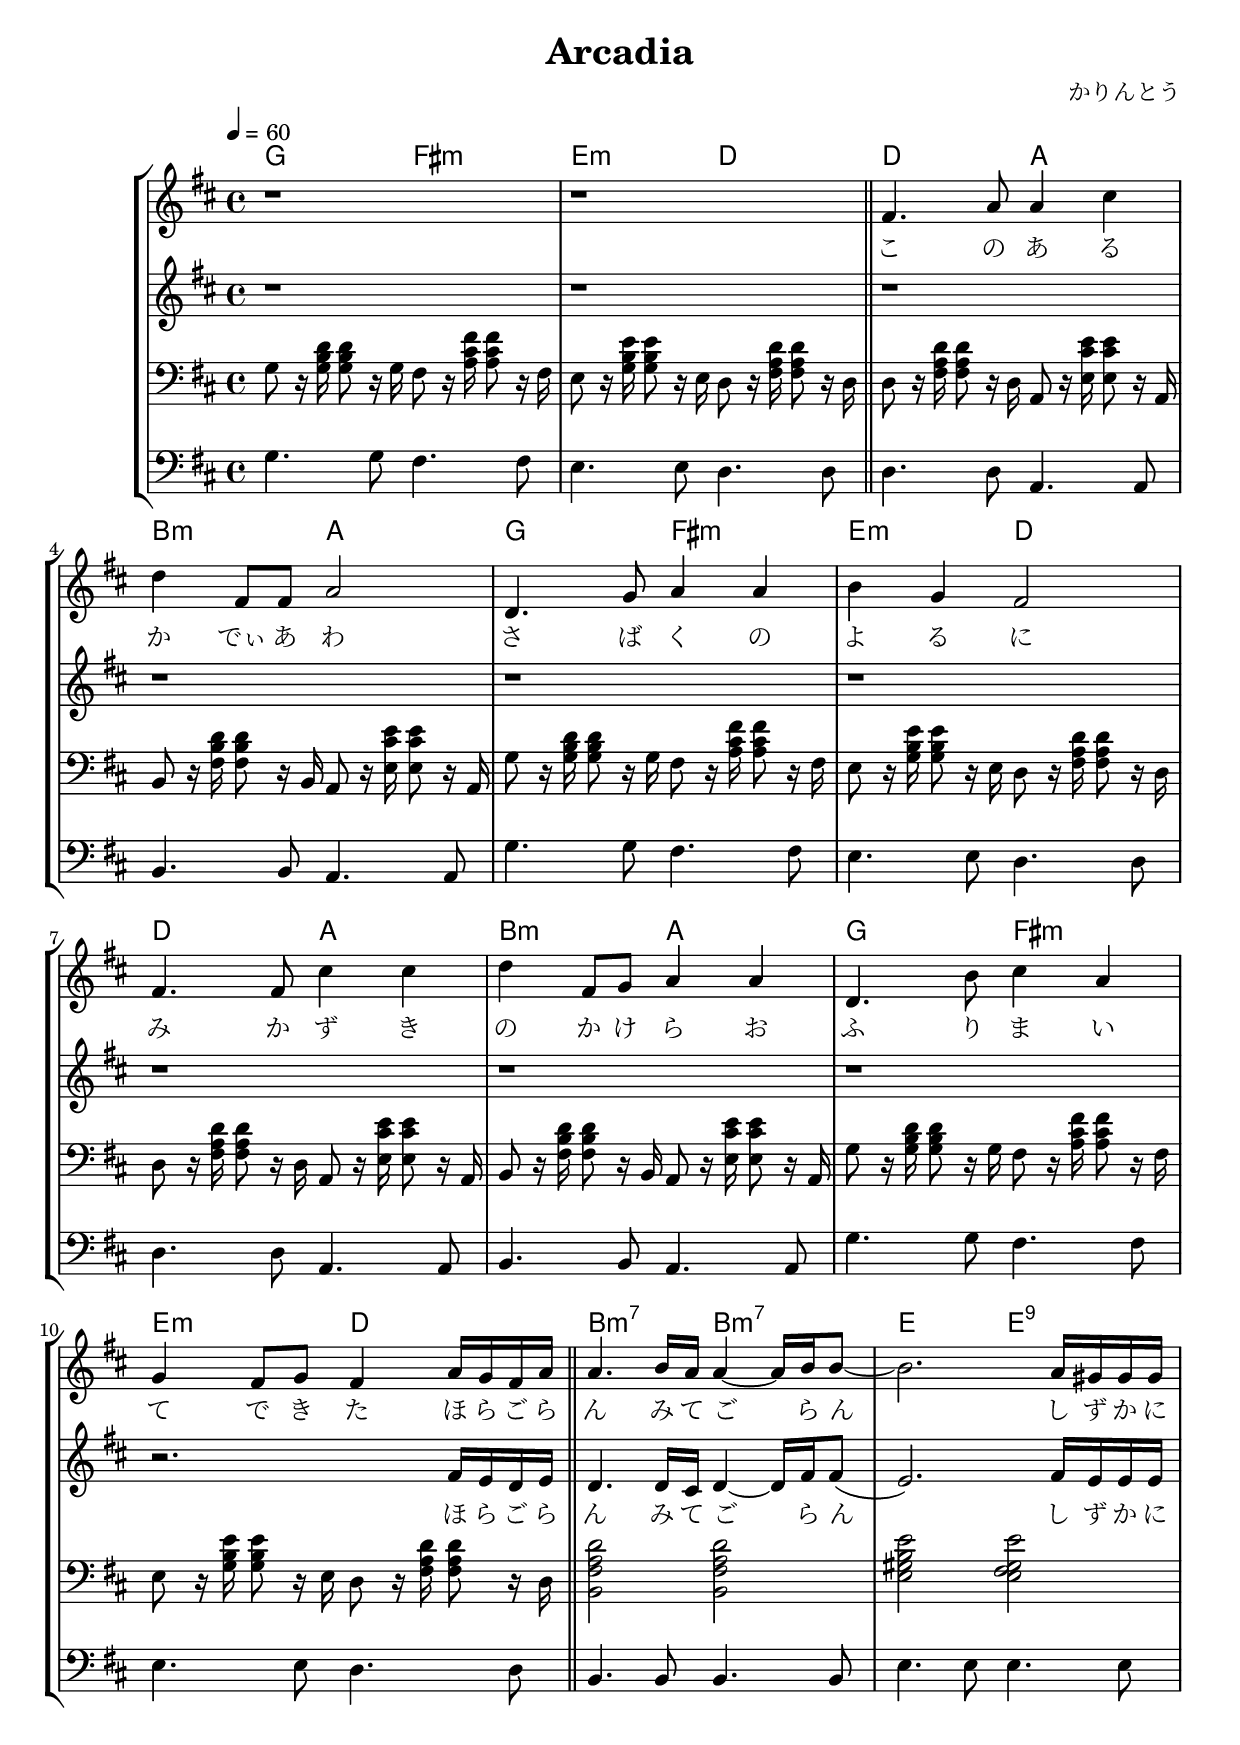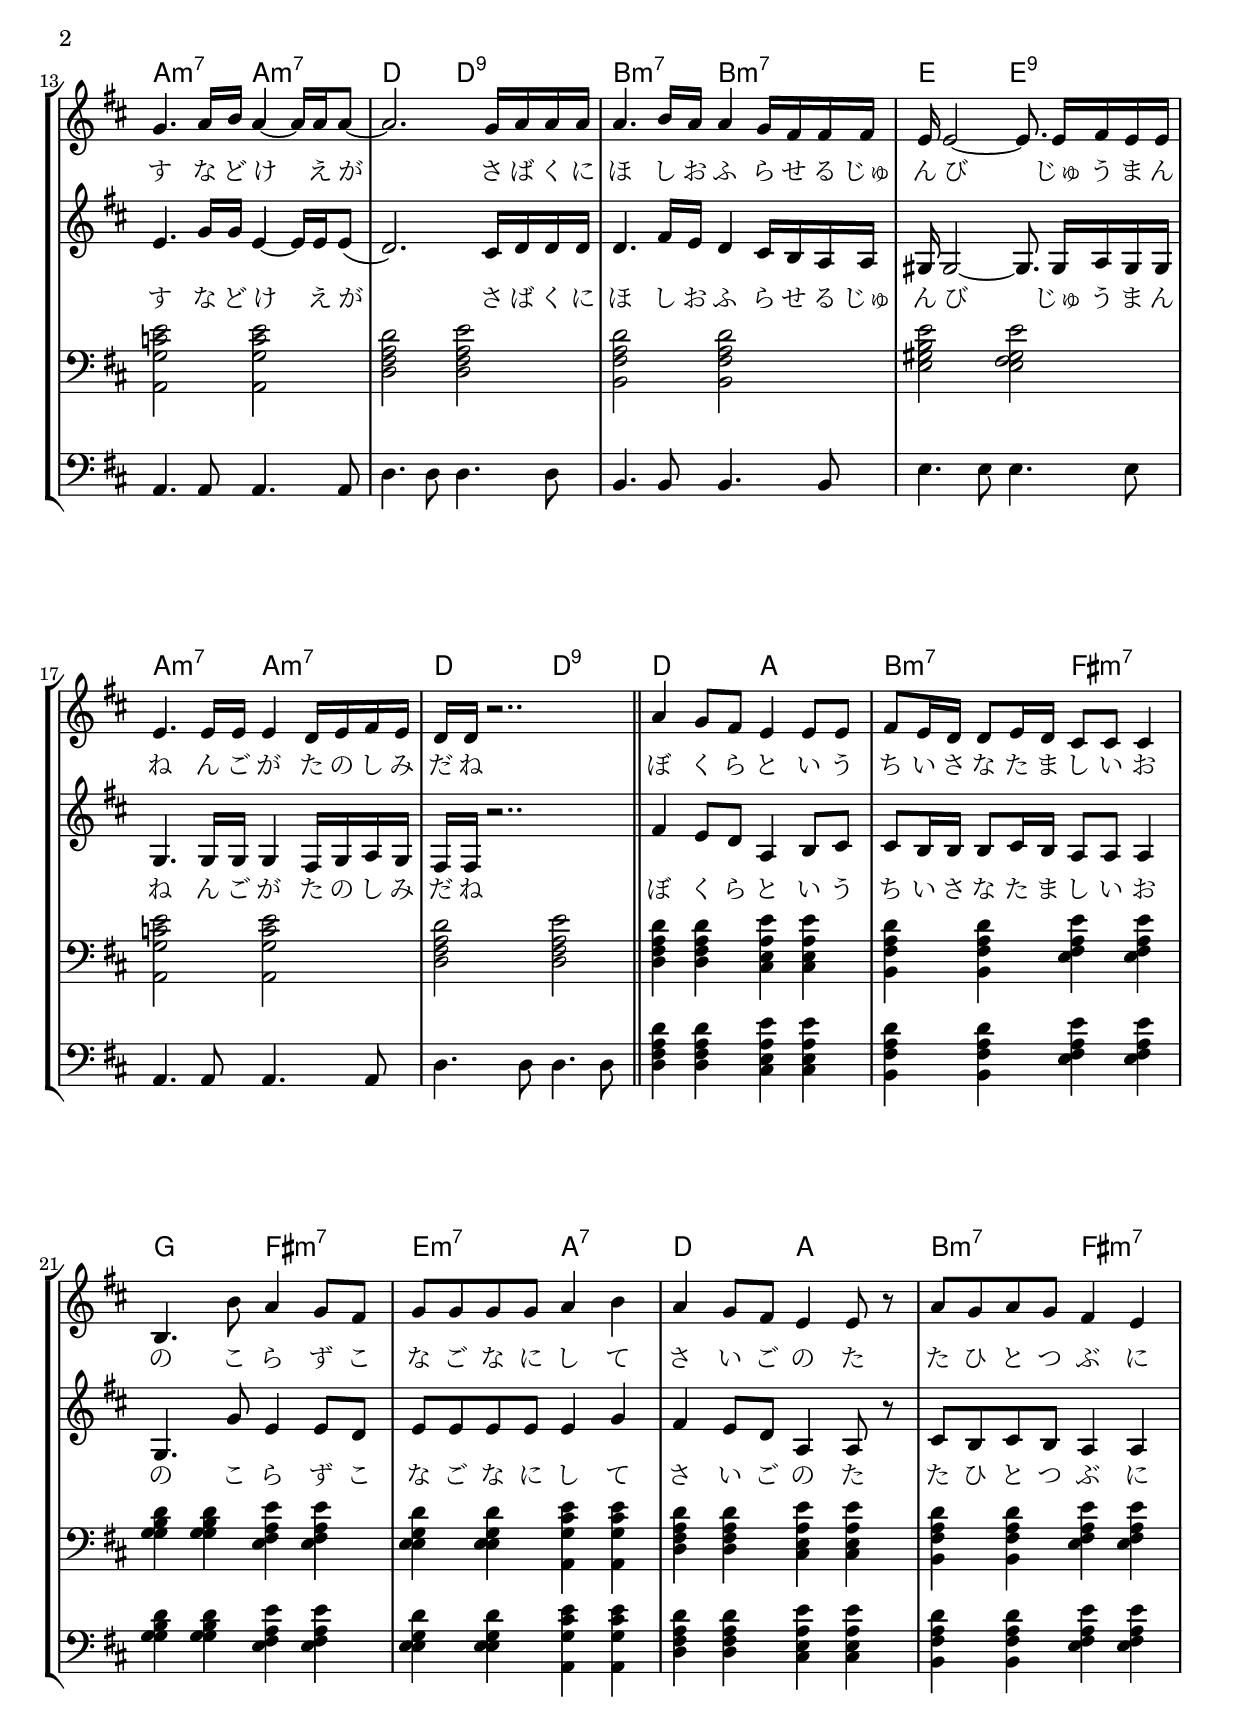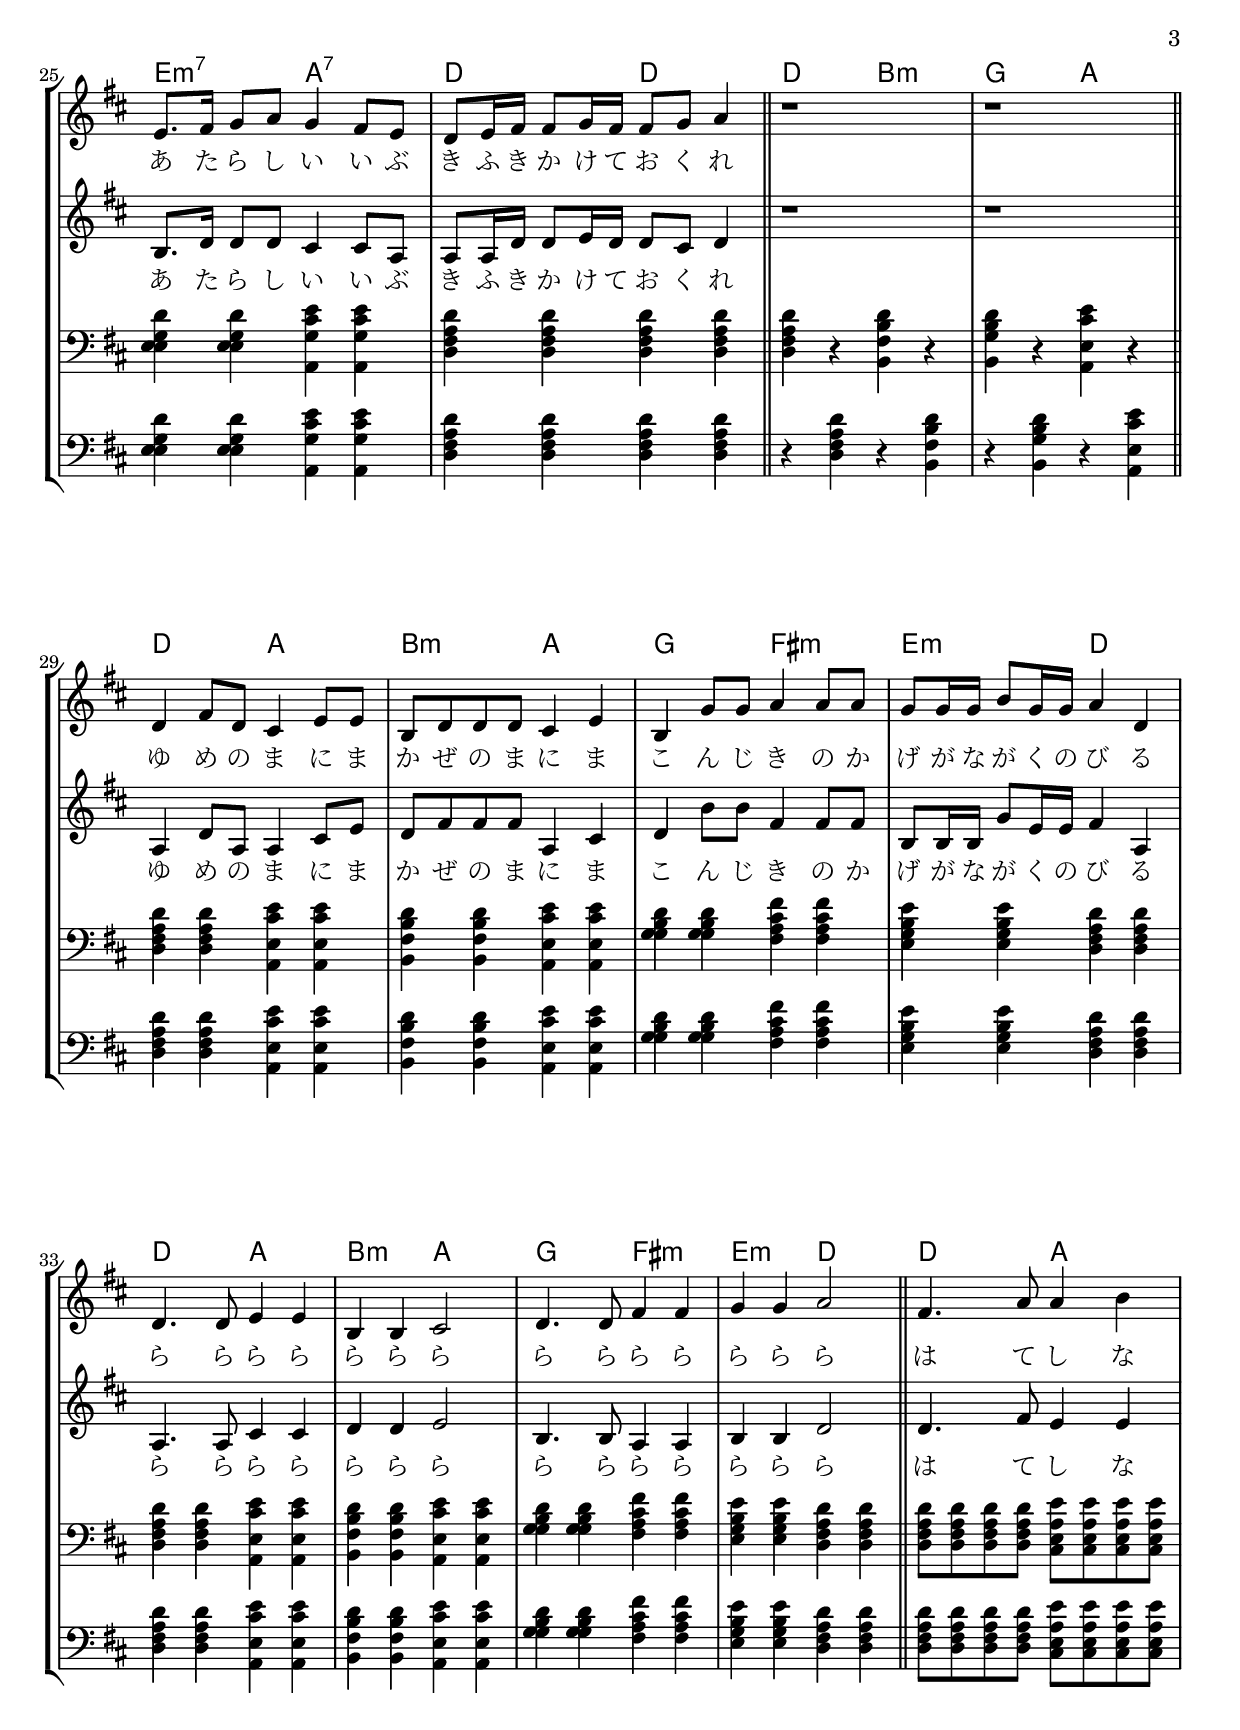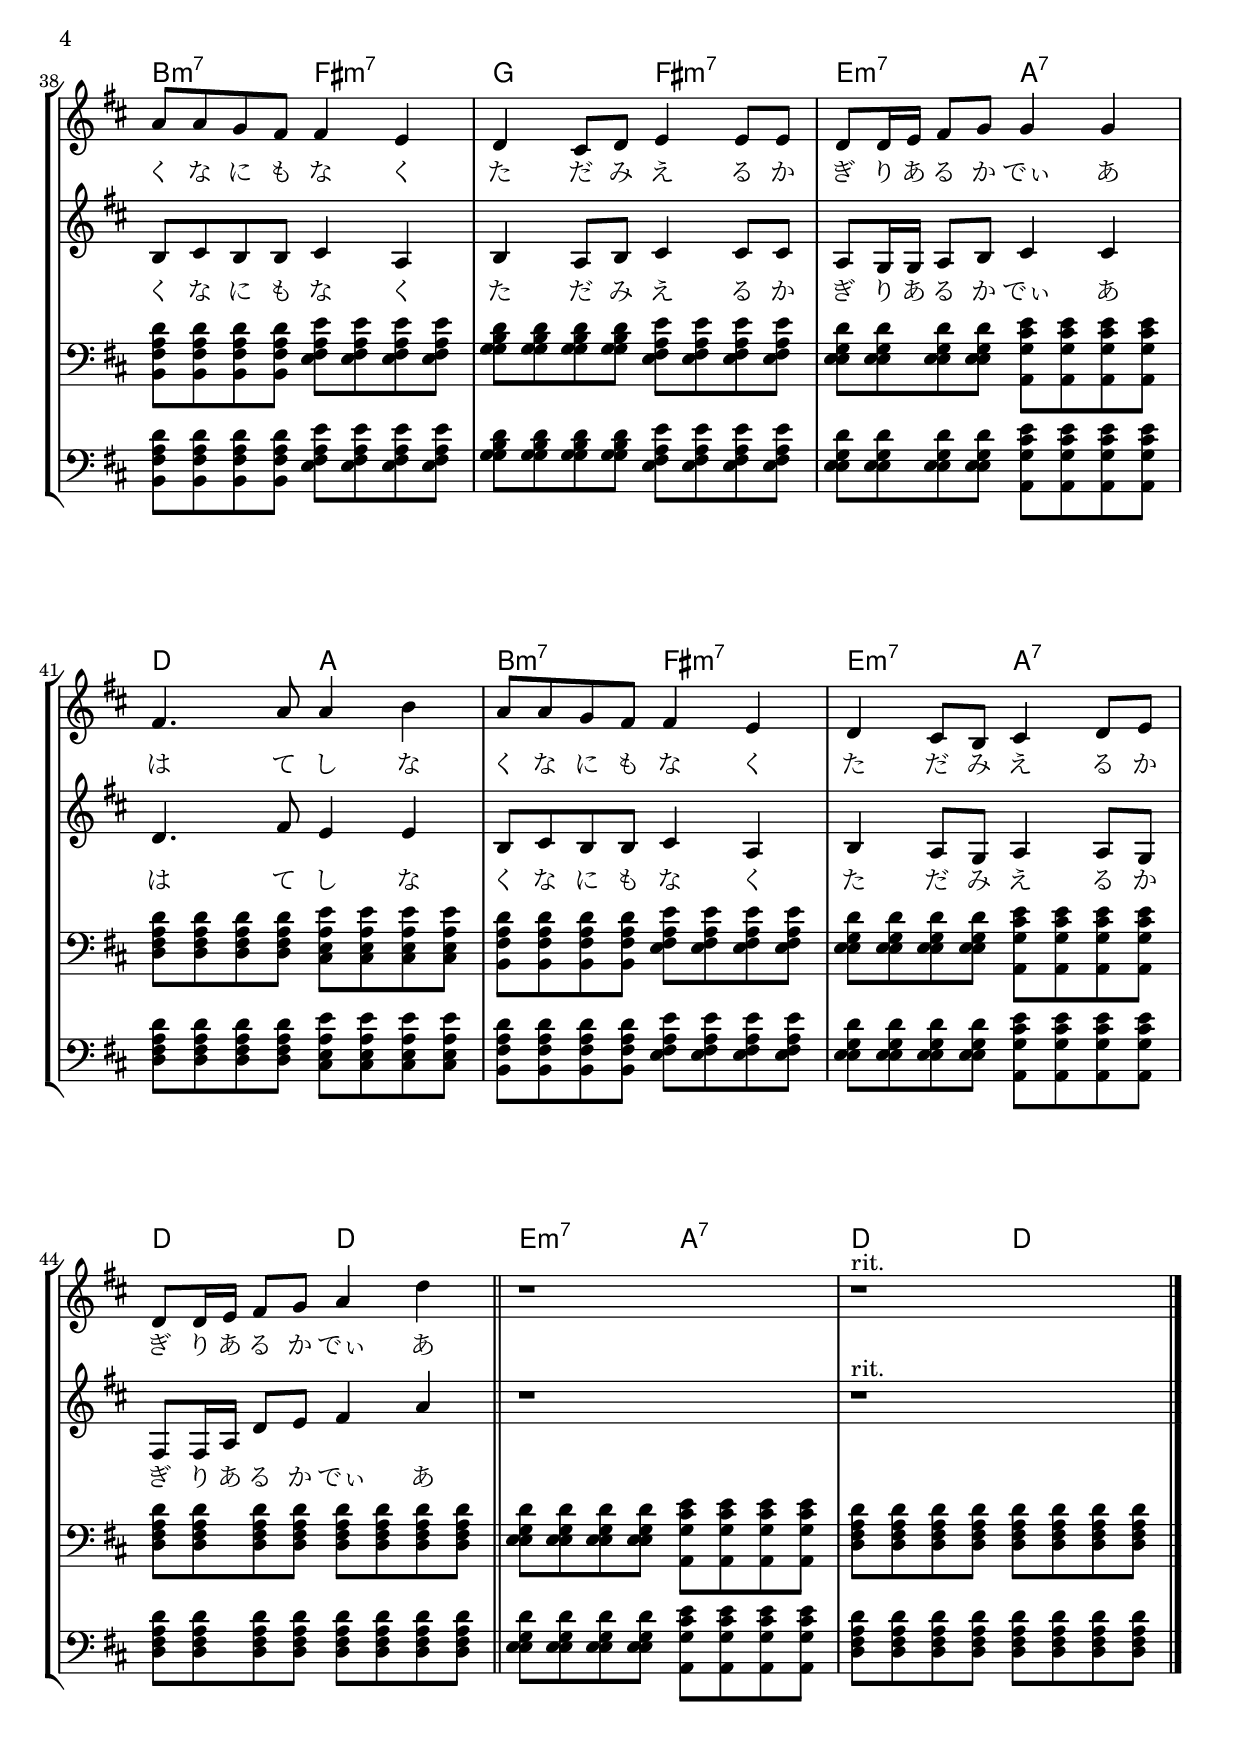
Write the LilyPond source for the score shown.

\version "2.12.1"

\header {
	title = \markup {Arcadia}
	composer = \markup \center-column {かりんとう}
}

harmony = \chordmode {
	g2 fis:m e:m d 

	d a b:m a g fis:m e:m d d a b:m a g fis:m e:m d 

	b:min7 b:min7 e e:9 a:min7 a:min7 d d:9 b:min7 b:min7 e e:9 a:min7 a:min7 d d:9 

	d a b:min7 fis:min7 g fis:min7 e:min7 a:7 d a b:min7 fis:min7 e:min7 a:7 d d 

	d b:m g a 

	d a b:m a g fis:m e:m d d a b:m a g fis:m e:m d 

	d a b:min7 fis:min7 g fis:min7 e:min7 a:7 d a b:min7 fis:min7 e:min7 a:7 d d 

	e:min7 a:7 d d 
}

melody = {
	\key d \major
	\tempo 4 = 60
	r1 | r1   
	\set Staff.midiInstrument = #"fss0.32"
	fis'4.  a'8  a'4  cis''4 
	d''4  fis'8  fis'8  a'2 
	d'4.  g'8  a'4  a'4 
	b'4  g'4  fis'2 
	fis'4.  fis'8  cis''4  cis''4 
	d''4  fis'8  g'8  a'4  a'4 
	d'4.  b'8  cis''4  a'4 
	g'4  fis'8  g'8  fis'4  	\set Staff.midiInstrument = #"fss0.29"
	a'16  g'16  fis'16  a'16 
	a'4.  b'16  a'16  a'4~a'16  b'16  b'8~ 
	b'2.  a'16  gis'16  gis'16  gis'16 
	g'4.  a'16  b'16  a'4~a'16  a'16  a'8~ 
	a'2.  g'16  a'16  a'16  a'16 
	a'4.  b'16  a'16  a'4  g'16  fis'16  fis'16  fis'16 
	e'16  e'2~e'8.  e'16  fis'16  e'16  e'16 
	e'4.  e'16  e'16  e'4  d'16  e'16  fis'16  e'16 
	d'16  d'16  	r2.. 	\set Staff.midiInstrument = #"fss0.32"
	a'4  g'8  fis'8  e'4  e'8  e'8 
	fis'8  e'16  d'16  d'8  e'16  d'16  cis'8  cis'8  cis'4 
	b4.  b'8  a'4  g'8  fis'8 
	g'8  g'8  g'8  g'8  a'4  b'4 
	a'4  g'8  fis'8  e'4  e'8  r8 
	a'8  g'8  a'8  g'8  fis'4  e'4 
	e'8.  fis'16  g'8  a'8  g'4  fis'8  e'8 
	d'8  e'16  fis'16  fis'8  g'16  fis'16  fis'8  g'8  a'4
	r1 | r1   
	\set Staff.midiInstrument = #"fss0.32"
	d'4  fis'8  d'8  cis'4  e'8  e'8 
	b8  d'8  d'8  d'8  cis'4  e'4 
	b4  g'8  g'8  a'4  a'8  a'8 
	g'8  g'16  g'16  b'8  g'16  g'16  a'4  d'4 
	d'4.  d'8  e'4  e'4 
	b4  b4  cis'2 
	d'4.  d'8  fis'4  fis'4 
	g'4  g'4  a'2
	\set Staff.midiInstrument = #"fss0.32"
	fis'4.  a'8  a'4  b'4 
	a'8  a'8  g'8  fis'8  fis'4  e'4 
	d'4  cis'8  d'8  e'4  e'8  e'8 
	d'8  d'16  e'16  fis'8  g'8  g'4  g'4 
	fis'4.  a'8  a'4  b'4 
	a'8  a'8  g'8  fis'8  fis'4  e'4 
	d'4  cis'8  b8  cis'4  d'8  e'8 
	d'8  d'16  e'16  fis'8  g'8  a'4  d''4
	r1 | r1^"rit." \bar "|."
}

words = \lyricmode {
	
	こ  の  あ  る  か  でぃ  あ  わ  さ  ば  く  の  よ  る  に  み  か  ず  き  の  か  け  ら  お  ふ  り  ま  い  て  で  き  た  
	ほ  ら  ご  ら  ん  み  て  ご  ら  ん  し  ず  か  に  す  な  ど  け  え  が  さ  ば  く  に  ほ  し  お  ふ  ら  せ  る  じゅ  ん  び  じゅ  う  ま  ん  ね  ん  ご  が  た  の  し  み  だ  ね  
	ぼ  く  ら  と  い  う  ち  い  さ  な  た  ま  し  い  お  の  こ  ら  ず  こ  な  ご  な  に  し  て  さ  い  ご  の  た  た  ひ  と  つ  ぶ  に  あ  た  ら  し  い  い  ぶ  き  ふ  き  か  け  て  お  く  れ  
	
	ゆ  め  の  ま  に  ま  か  ぜ  の  ま  に  ま  こ  ん  じ  き  の  か  げ  が  な  が  く  の  び  る  ら  ら  ら  ら  ら  ら  ら  ら  ら  ら  ら  ら  ら  ら  
	は  て  し  な  く  な  に  も  な  く  た  だ  み  え  る  か  ぎ  り  あ  る  か  でぃ  あ  は  て  し  な  く  な  に  も  な  く  た  だ  み  え  る  か  ぎ  り  あ  る  か  でぃ  あ  
	
}

secondmelody = {
	\key d \major
	\tempo 4 = 60
	r1 | r1   
	r1 | r1 | r1 | r1 | r1 | r1 | r1 | r2. 
	\set Staff.midiInstrument = #"fss0.32"
	fis'16  e'16  d'16  e'16 
	d'4.  d'16  cis'16  d'4~d'16  fis'16  fis'8 
	(e'2.)  fis'16  e'16  e'16  e'16 
	e'4.  g'16  g'16  e'4~e'16  e'16  e'8 
	(d'2.)  cis'16  d'16  d'16  d'16 
	d'4.  fis'16  e'16  d'4  cis'16  b16  a16  a16 
	gis16  gis2~gis8.  gis16  a16  gis16  gis16 
	g4.  g16  g16  g4  fis16  g16  a16  g16 
	fis16  fis16  	r2.. 	\set Staff.midiInstrument = #"fss0.29"
	fis'4  e'8  d'8  a4  b8  cis'8 
	cis'8  b16  b16  b8  cis'16  b16  a8  a8  a4 
	g4.  g'8  e'4  e'8  d'8 
	e'8  e'8  e'8  e'8  e'4  g'4 
	fis'4  e'8  d'8  a4  a8  r8 
	cis'8  b8  cis'8  b8  a4  a4 
	b8.  d'16  d'8  d'8  cis'4  cis'8  a8 
	a8  a16  d'16  d'8  e'16  d'16  d'8  cis'8  d'4
	r1 | r1   
	\set Staff.midiInstrument = #"Cello"
	a4  d'8  a8  a4  cis'8  e'8 
	d'8  fis'8  fis'8  fis'8  a4  cis'4 
	d'4  b'8  b'8  fis'4  fis'8  fis'8 
	b8  b16  b16  g'8  e'16  e'16  fis'4  a4 
	a4.  a8  cis'4  cis'4 
	d'4  d'4  e'2 
	b4.  b8  a4  a4 
	b4  b4  d'2
	\set Staff.midiInstrument = #"fss0.29"
	d'4.  fis'8  e'4  e'4 
	b8  cis'8  b8  b8  cis'4  a4 
	b4  a8  b8  cis'4  cis'8  cis'8 
	a8  g16  g16  a8  b8  cis'4  cis'4 
	d'4.  fis'8  e'4  e'4 
	b8  cis'8  b8  b8  cis'4  a4 
	b4  a8  g8  a4  a8  g8 
	fis8  fis16  a16  d'8  e'8  fis'4  a'4
	r1 | r1^"rit." \bar "|."
}

secondwords = \lyricmode {
	
	
	ほ  ら  ご  ら  ん  み  て  ご  ら  ん  し  ず  か  に  す  な  ど  け  え  が  さ  ば  く  に  ほ  し  お  ふ  ら  せ  る  じゅ  ん  び  じゅ  う  ま  ん  ね  ん  ご  が  た  の  し  み  だ  ね  
	ぼ  く  ら  と  い  う  ち  い  さ  な  た  ま  し  い  お  の  こ  ら  ず  こ  な  ご  な  に  し  て  さ  い  ご  の  た  た  ひ  と  つ  ぶ  に  あ  た  ら  し  い  い  ぶ  き  ふ  き  か  け  て  お  く  れ  
	
	ゆ  め  の  ま  に  ま  か  ぜ  の  ま  に  ま  こ  ん  じ  き  の  か  げ  が  な  が  く  の  び  る  ら  ら  ら  ら  ら  ら  ら  ら  ら  ら  ら  ら  ら  ら  
	は  て  し  な  く  な  に  も  な  く  た  だ  み  え  る  か  ぎ  り  あ  る  か  でぃ  あ  は  て  し  な  く  な  に  も  な  く  た  だ  み  え  る  か  ぎ  り  あ  る  か  でぃ  あ  
	
}

tempochange = {
	\tempo 4 = 60
	r1 | r1 \bar "||"
	\tempo 4 = 60
	r1 | r1 | r1 | r1 | r1 | r1 | r1 | r1 \bar "||"
	\tempo 4 = 60
	r1 | r1 | r1 | r1 | r1 | r1 | r1 | r1 \bar "||"
	\tempo 4 = 60
	r1 | r1 | r1 | r1 | r1 | r1 | r1 | r1 \bar "||"
	\tempo 4 = 60
	r1 | r1 \bar "||"
	\tempo 4 = 60
	r1 | r1 | r1 | r1 | r1 | r1 | r1 | r1 \bar "||"
	\tempo 4 = 60
	r1 | r1 | r1 | r1 | r1 | r1 | r1 | r1 \bar "||"
	\tempo 4 = 60
	r1 | \tempo 4 = 45 r2 \tempo 4 = 40 r2 \bar "|."
}

mainacc = {
	\clef bass
	\set Staff.midiInstrument = #"Church organ"
	\key d \major
	\tempo 4 = 60
	g8 r16 <g b d'>16 <g b d'>8 r16 g16
	fis8 r16 <a cis' fis'>16 <a cis' fis'>8 r16 fis16
	e8 r16 <g b e'>16 <g b e'>8 r16 e16
	d8 r16 <fis a d'>16 <fis a d'>8 r16 d16
	\bar "||"

	\set Staff.midiInstrument = #"Church organ"
	d8 r16 <fis a d'>16 <fis a d'>8 r16 d16
	a,8 r16 <e cis' e'>16 <e cis' e'>8 r16 a,16
	b,8 r16 <fis b d'>16 <fis b d'>8 r16 b,16
	a,8 r16 <e cis' e'>16 <e cis' e'>8 r16 a,16
	g8 r16 <g b d'>16 <g b d'>8 r16 g16
	fis8 r16 <a cis' fis'>16 <a cis' fis'>8 r16 fis16
	e8 r16 <g b e'>16 <g b e'>8 r16 e16
	d8 r16 <fis a d'>16 <fis a d'>8 r16 d16
	d8 r16 <fis a d'>16 <fis a d'>8 r16 d16
	a,8 r16 <e cis' e'>16 <e cis' e'>8 r16 a,16
	b,8 r16 <fis b d'>16 <fis b d'>8 r16 b,16
	a,8 r16 <e cis' e'>16 <e cis' e'>8 r16 a,16
	g8 r16 <g b d'>16 <g b d'>8 r16 g16
	fis8 r16 <a cis' fis'>16 <a cis' fis'>8 r16 fis16
	e8 r16 <g b e'>16 <g b e'>8 r16 e16
	d8 r16 <fis a d'>16 <fis a d'>8 r16 d16
	\bar "||"

	\set Staff.midiInstrument = #"Viola"
	<b, fis a d'>2
	<b, fis a d'>2
	<e gis b e'>2
	<e fis gis e'>2
	<a, g c' e'>2
	<a, g c' e'>2
	<d fis a d'>2
	<d fis a e'>2
	<b, fis a d'>2
	<b, fis a d'>2
	<e gis b e'>2
	<e fis gis e'>2
	<a, g c' e'>2
	<a, g c' e'>2
	<d fis a d'>2
	<d fis a e'>2
	\bar "||"

	\set Staff.midiInstrument = #"Church organ"
	<d fis a d'>4 <d fis a d'>4
	<cis e a e'>4 <cis e a e'>4
	<b, fis a d'>4 <b, fis a d'>4
	<fis e a e'>4 <fis e a e'>4
	<g g b d'>4 <g g b d'>4
	<fis e a e'>4 <fis e a e'>4
	<e e g d'>4 <e e g d'>4
	<a, g cis' e'>4 <a, g cis' e'>4
	<d fis a d'>4 <d fis a d'>4
	<cis e a e'>4 <cis e a e'>4
	<b, fis a d'>4 <b, fis a d'>4
	<fis e a e'>4 <fis e a e'>4
	<e e g d'>4 <e e g d'>4
	<a, g cis' e'>4 <a, g cis' e'>4
	<d fis a d'>4 <d fis a d'>4
	<d fis a d'>4 <d fis a d'>4
	\bar "||"

	\set Staff.midiInstrument = #"Church organ"
	<d fis a d'>4 r4
	<b, fis b d'>4 r4
	<b, g b d'>4 r4
	<a, e cis' e'>4 r4
	\bar "||"

	\set Staff.midiInstrument = #"Church organ"
	<d fis a d'>4 <d fis a d'>4
	<a, e cis' e'>4 <a, e cis' e'>4
	<b, fis b d'>4 <b, fis b d'>4
	<a, e cis' e'>4 <a, e cis' e'>4
	<g g b d'>4 <g g b d'>4
	<fis a cis' fis'>4 <fis a cis' fis'>4
	<e g b e'>4 <e g b e'>4
	<d fis a d'>4 <d fis a d'>4
	<d fis a d'>4 <d fis a d'>4
	<a, e cis' e'>4 <a, e cis' e'>4
	<b, fis b d'>4 <b, fis b d'>4
	<a, e cis' e'>4 <a, e cis' e'>4
	<g g b d'>4 <g g b d'>4
	<fis a cis' fis'>4 <fis a cis' fis'>4
	<e g b e'>4 <e g b e'>4
	<d fis a d'>4 <d fis a d'>4
	\bar "||"

	\set Staff.midiInstrument = #"Church organ"
	<d fis a d'>8 <d fis a d'>8 <d fis a d'>8 <d fis a d'>8
	<cis e a e'>8 <cis e a e'>8 <cis e a e'>8 <cis e a e'>8
	<b, fis a d'>8 <b, fis a d'>8 <b, fis a d'>8 <b, fis a d'>8
	<fis e a e'>8 <fis e a e'>8 <fis e a e'>8 <fis e a e'>8
	<g g b d'>8 <g g b d'>8 <g g b d'>8 <g g b d'>8
	<fis e a e'>8 <fis e a e'>8 <fis e a e'>8 <fis e a e'>8
	<e e g d'>8 <e e g d'>8 <e e g d'>8 <e e g d'>8
	<a, g cis' e'>8 <a, g cis' e'>8 <a, g cis' e'>8 <a, g cis' e'>8
	<d fis a d'>8 <d fis a d'>8 <d fis a d'>8 <d fis a d'>8
	<cis e a e'>8 <cis e a e'>8 <cis e a e'>8 <cis e a e'>8
	<b, fis a d'>8 <b, fis a d'>8 <b, fis a d'>8 <b, fis a d'>8
	<fis e a e'>8 <fis e a e'>8 <fis e a e'>8 <fis e a e'>8
	<e e g d'>8 <e e g d'>8 <e e g d'>8 <e e g d'>8
	<a, g cis' e'>8 <a, g cis' e'>8 <a, g cis' e'>8 <a, g cis' e'>8
	<d fis a d'>8 <d fis a d'>8 <d fis a d'>8 <d fis a d'>8
	<d fis a d'>8 <d fis a d'>8 <d fis a d'>8 <d fis a d'>8
	\bar "||"

	\set Staff.midiInstrument = #"Church organ"
	<e e g d'>8 <e e g d'>8 <e e g d'>8 <e e g d'>8
	<a, g cis' e'>8 <a, g cis' e'>8 <a, g cis' e'>8 <a, g cis' e'>8
	<d fis a d'>8 <d fis a d'>8 <d fis a d'>8 <d fis a d'>8
	<d fis a d'>8 <d fis a d'>8 <d fis a d'>8 <d fis a d'>8
	\bar "|."
}

subacc = {
	\clef bass
	\set Staff.midiInstrument = #"FX 3 (crystal)"
	\key d \major
	\tempo 4 = 60
	g4.g8
	fis4.fis8
	e4.e8
	d4.d8
	\bar "||"

	\set Staff.midiInstrument = #"FX 3 (crystal)"
	d4.d8
	a,4.a,8
	b,4.b,8
	a,4.a,8
	g4.g8
	fis4.fis8
	e4.e8
	d4.d8
	d4.d8
	a,4.a,8
	b,4.b,8
	a,4.a,8
	g4.g8
	fis4.fis8
	e4.e8
	d4.d8
	\bar "||"

	\set Staff.midiInstrument = #"FX 3 (crystal)"
	b,4.b,8
	b,4.b,8
	e4.e8
	e4.e8
	a,4.a,8
	a,4.a,8
	d4.d8
	d4.d8
	b,4.b,8
	b,4.b,8
	e4.e8
	e4.e8
	a,4.a,8
	a,4.a,8
	d4.d8
	d4.d8
	\bar "||"

	\set Staff.midiInstrument = #"FX 3 (crystal)"
	<d fis a d'>4 <d fis a d'>4
	<cis e a e'>4 <cis e a e'>4
	<b, fis a d'>4 <b, fis a d'>4
	<fis e a e'>4 <fis e a e'>4
	<g g b d'>4 <g g b d'>4
	<fis e a e'>4 <fis e a e'>4
	<e e g d'>4 <e e g d'>4
	<a, g cis' e'>4 <a, g cis' e'>4
	<d fis a d'>4 <d fis a d'>4
	<cis e a e'>4 <cis e a e'>4
	<b, fis a d'>4 <b, fis a d'>4
	<fis e a e'>4 <fis e a e'>4
	<e e g d'>4 <e e g d'>4
	<a, g cis' e'>4 <a, g cis' e'>4
	<d fis a d'>4 <d fis a d'>4
	<d fis a d'>4 <d fis a d'>4
	\bar "||"

	\set Staff.midiInstrument = #"Violin"
	r4 <d fis a d'>4
	r4 <b, fis b d'>4
	r4 <b, g b d'>4
	r4 <a, e cis' e'>4
	\bar "||"

	\set Staff.midiInstrument = #"Pad 1 (new age)"
	<d fis a d'>4 <d fis a d'>4
	<a, e cis' e'>4 <a, e cis' e'>4
	<b, fis b d'>4 <b, fis b d'>4
	<a, e cis' e'>4 <a, e cis' e'>4
	<g g b d'>4 <g g b d'>4
	<fis a cis' fis'>4 <fis a cis' fis'>4
	<e g b e'>4 <e g b e'>4
	<d fis a d'>4 <d fis a d'>4
	<d fis a d'>4 <d fis a d'>4
	<a, e cis' e'>4 <a, e cis' e'>4
	<b, fis b d'>4 <b, fis b d'>4
	<a, e cis' e'>4 <a, e cis' e'>4
	<g g b d'>4 <g g b d'>4
	<fis a cis' fis'>4 <fis a cis' fis'>4
	<e g b e'>4 <e g b e'>4
	<d fis a d'>4 <d fis a d'>4
	\bar "||"

	\set Staff.midiInstrument = #"Pad 1 (new age)"
	<d fis a d'>8 <d fis a d'>8 <d fis a d'>8 <d fis a d'>8
	<cis e a e'>8 <cis e a e'>8 <cis e a e'>8 <cis e a e'>8
	<b, fis a d'>8 <b, fis a d'>8 <b, fis a d'>8 <b, fis a d'>8
	<fis e a e'>8 <fis e a e'>8 <fis e a e'>8 <fis e a e'>8
	<g g b d'>8 <g g b d'>8 <g g b d'>8 <g g b d'>8
	<fis e a e'>8 <fis e a e'>8 <fis e a e'>8 <fis e a e'>8
	<e e g d'>8 <e e g d'>8 <e e g d'>8 <e e g d'>8
	<a, g cis' e'>8 <a, g cis' e'>8 <a, g cis' e'>8 <a, g cis' e'>8
	<d fis a d'>8 <d fis a d'>8 <d fis a d'>8 <d fis a d'>8
	<cis e a e'>8 <cis e a e'>8 <cis e a e'>8 <cis e a e'>8
	<b, fis a d'>8 <b, fis a d'>8 <b, fis a d'>8 <b, fis a d'>8
	<fis e a e'>8 <fis e a e'>8 <fis e a e'>8 <fis e a e'>8
	<e e g d'>8 <e e g d'>8 <e e g d'>8 <e e g d'>8
	<a, g cis' e'>8 <a, g cis' e'>8 <a, g cis' e'>8 <a, g cis' e'>8
	<d fis a d'>8 <d fis a d'>8 <d fis a d'>8 <d fis a d'>8
	<d fis a d'>8 <d fis a d'>8 <d fis a d'>8 <d fis a d'>8
	\bar "||"

	\set Staff.midiInstrument = #"Recorder"
	<e e g d'>8 <e e g d'>8 <e e g d'>8 <e e g d'>8
	<a, g cis' e'>8 <a, g cis' e'>8 <a, g cis' e'>8 <a, g cis' e'>8
	<d fis a d'>8 <d fis a d'>8 <d fis a d'>8 <d fis a d'>8
	<d fis a d'>8 <d fis a d'>8 <d fis a d'>8 <d fis a d'>8
	\bar "|."
}

percA = {
	\drummode {
	hh4 hh4 hh4 hh4  |hh4 hh4 hh4 hh4  \bar "||"
	hh4 hh4 hh4 hh4  |hh4 hh4 hh4 hh4  |hh4 hh4 hh4 hh4  |hh4 hh4 hh4 hh4  |hh4 hh4 hh4 hh4  |hh4 hh4 hh4 hh4  |hh4 hh4 hh4 hh4  |hh4 hh4 hh4 hh4  \bar "||"
	hh4 hh4 hh4 hh4  |hh4 hh4 hh4 hh4  |hh4 hh4 hh4 hh4  |hh4 hh4 hh4 hh4  |hh4 hh4 hh4 hh4  |hh4 hh4 hh4 hh4  |hh4 hh4 hh4 hh4  |hh4 hh4 hh4 hh4  \bar "||"
	hh4 hh4 hh4 hh4  |hh4 hh4 hh4 hh4  |hh4 hh4 hh4 hh4  |hh4 hh4 hh4 hh4  |hh4 hh4 hh4 hh4  |hh4 hh4 hh4 hh4  |hh4 hh4 hh4 hh4  |hh4 hh4 hh4 hh4  \bar "||"
	cymr4 cymr4 cymr4 cymr4  |cymr4 cymr8 cymr16 cymr16 cymr4 cymr4  \bar "||"
	cymr4 cymr4 cymr4 cymr4  |cymr4 cymr8 cymr16 cymr16 cymr4 cymr4  |cymr4 cymr4 cymr4 cymr4  |cymr4 cymr2.  |cymr4 cymr4 cymr4 cymr4  |cymr4 cymr8 cymr16 cymr16 cymr4 cymr4  |cymr4 cymr4 cymr4 cymr4  |cymr4 cymr2.  \bar "||"
	cymr4 cymr4 cymr4 cymr4  |cymr4 cymr8 cymr16 cymr16 cymr4 cymr4  |cymr4 cymr4 cymr4 cymr4  |cymr4 cymr2.  |cymr4 cymr4 cymr4 cymr4  |cymr4 cymr8 cymr16 cymr16 cymr4 cymr4  |cymr4 cymr4 cymr4 cymr4  |cymr4 cymr2.  \bar "||"
	cymr4 cymr4 cymr4 cymr4  |cymr4 cymr8 cymr16 cymr16 cymr4 cymr4  \bar "|."
	}
}

percB = {
	\drummode {
	r8 ss4 ss4 ss4 ss8  |r8 ss4 ss8 ss8. ss8. ss8  \bar "||"
	r8 ss4 ss4 ss4 ss8  |r8 ss4 ss8 ss8. ss8. ss8  |r8 ss4 ss4 ss4 ss8  |r8 ss4 ss8 ss8. ss8. ss8  |r8 ss4 ss4 ss4 ss8  |r8 ss4 ss8 ss8. ss8. ss8  |r8 ss4 ss4 ss4 ss8  |r8 ss4 ss8 ss8. ss8. ss8  \bar "||"
	r8 ss4 ss4 ss4 ss8  |r8 ss4 ss8 ss8. ss8. ss8  |r8 ss4 ss4 ss4 ss8  |r8 ss4 ss8 ss8. ss8. ss8  |r8 ss4 ss4 ss4 ss8  |r8 ss4 ss8 ss8. ss8. ss8  |r8 ss4 ss4 ss4 ss8  |r8 ss4 ss8 ss8. ss8. ss8  \bar "||"
	r8 ss4 ss4 ss4 ss8  |r8 ss4 ss8 ss8. ss8. ss8  |r8 ss4 ss4 ss4 ss8  |r8 ss4 ss8 ss8. ss8. ss8  |r8 ss4 ss4 ss4 ss8  |r8 ss4 ss8 ss8. ss8. ss8  |r8 ss4 ss4 ss4 ss8  |r8 ss4 ss8 ss8. ss8. ss8  \bar "||"
	r2 sn2  |r2 sn2  \bar "||"
	r2 sn2  |r2 sn2  |r2 sn2  |r8 sn8 sn2.  |r2 sn2  |r2 sn2  |r2 sn2  |r8 sn8 sn2.  \bar "||"
	r2 sn2  |r2 sn2  |r2 sn2  |r8 sn8 sn2.  |r2 sn2  |r2 sn2  |r2 sn2  |r8 sn8 sn2.  \bar "||"
	r2 sn2  |r2 sn2  \bar "|."
	}
}

percC = {
	\drummode {
	r8 hhp4 hhp4 hhp4 hhp8  |r8 hhp4 hhp4 hhp4 hhp8  \bar "||"
	r8 hhp4 hhp4 hhp4 hhp8  |r8 hhp4 hhp4 hhp4 hhp8  |r8 hhp4 hhp4 hhp4 hhp8  |r8 hhp4 hhp4 hhp4 hhp8  |r8 hhp4 hhp4 hhp4 hhp8  |r8 hhp4 hhp4 hhp4 hhp8  |r8 hhp4 hhp4 hhp4 hhp8  |r8 hhp4 hhp4 hhp4 hhp8  \bar "||"
	r8 hhp4 hhp4 hhp4 hhp8  |r8 hhp4 hhp4 hhp4 hhp8  |r8 hhp4 hhp4 hhp4 hhp8  |r8 hhp4 hhp4 hhp4 hhp8  |r8 hhp4 hhp4 hhp4 hhp8  |r8 hhp4 hhp4 hhp4 hhp8  |r8 hhp4 hhp4 hhp4 hhp8  |r8 hhp4 hhp4 hhp4 hhp8  \bar "||"
	r8 hhp4 hhp4 hhp4 hhp8  |r8 hhp4 hhp4 hhp4 hhp8  |r8 hhp4 hhp4 hhp4 hhp8  |r8 hhp4 hhp4 hhp4 hhp8  |r8 hhp4 hhp4 hhp4 hhp8  |r8 hhp4 hhp4 hhp4 hhp8  |r8 hhp4 hhp4 hhp4 hhp8  |r8 hhp4 hhp4 hhp4 hhp8  \bar "||"
	bd2. r8 bd8  |bd2 r8 bd4.  \bar "||"
	bd2. r8 bd8  |bd2. r8 bd8  |bd2. r8 bd8  |bd4. bd8 bd4. bd8  |bd2. r8 bd8  |bd2. r8 bd8  |bd2. r8 bd8  |bd2 r8 bd4.  \bar "||"
	bd2. r8 bd8  |bd2. r8 bd8  |bd2. r8 bd8  |bd4. bd8 bd4. bd8  |bd2. r8 bd8  |bd2. r8 bd8  |bd2. r8 bd8  |bd2 r8 bd4.  \bar "||"
	bd2. r8 bd8  |bd2 r8 bd4.  \bar "|."
	}
}

percD = {
	\drummode {
	bd2 bd4. r16 bd16  |bd4 bd4 bd4 bd8. bd16  \bar "||"
	bd2 bd4. r16 bd16  |bd4 bd4 bd4 bd8. bd16  |bd2 bd4. r16 bd16  |bd4 bd4 bd4 bd8. bd16  |bd2 bd4. r16 bd16  |bd4 bd4 bd4 bd8. bd16  |bd2 bd4. r16 bd16  |bd4 bd4 bd4 bd8. bd16  \bar "||"
	bd2 bd4. r16 bd16  |bd4 bd4 bd4 bd8. bd16  |bd2 bd4. r16 bd16  |bd4 bd4 bd4 bd8. bd16  |bd2 bd4. r16 bd16  |bd4 bd4 bd4 bd8. bd16  |bd2 bd4. r16 bd16  |bd4 bd4 bd4 bd8. bd16  \bar "||"
	bd2 bd4. r16 bd16  |bd4 bd4 bd4 bd8. bd16  |bd2 bd4. r16 bd16  |bd4 bd4 bd4 bd8. bd16  |bd2 bd4. r16 bd16  |bd4 bd4 bd4 bd8. bd16  |bd2 bd4. r16 bd16  |bd4 bd4 bd4 bd8. bd16  \bar "||"
	r1 |r8. tommh8. tommh2 r8  \bar "||"
	r1 |r1 |r1 |r2 r8 tommh8 tommh4  |r1 |r1 |r1 |r8. tommh8. tommh2 r8  \bar "||"
	r1 |r1 |r1 |r2 r8 tommh8 tommh4  |r1 |r1 |r1 |r8. tommh8. tommh2 r8  \bar "||"
	r1 |r8. tommh8. tommh2 r8  \bar "|."
	}
}

percE = {
	\drummode {
	r1 | r1 \bar "||"
	r1 | r1 | r1 | r1 | r1 | r1 | r1 | r1 \bar "||"
	r1 | r1 | r1 | r1 | r1 | r1 | r1 | r1 \bar "||"
	r1 | r1 | r1 | r1 | r1 | r1 | r1 | r1 \bar "||"
	r1 |r2. toml8 toml8  \bar "||"
	r1 |r1 |r1 |r2. r8 toml8  |r1 |r1 |r1 |r2. toml8 toml8  \bar "||"
	r1 |r1 |r1 |r2. r8 toml8  |r1 |r1 |r1 |r2. toml8 toml8  \bar "||"
	r1 |r2. toml8 toml8  \bar "|."
	}
}

percF = {
	\drummode {
	r1 | r1 \bar "||"
	r1 | r1 | r1 | r1 | r1 | r1 | r1 | r1 \bar "||"
	r1 | r1 | r1 | r1 | r1 | r1 | r1 | r1 \bar "||"
	r1 | r1 | r1 | r1 | r1 | r1 | r1 | r1 \bar "||"
	r1 |hho1  \bar "||"
	r1 |r1 |r1 |r1 |r1 |r1 |r1 |hho1  \bar "||"
	r1 |r1 |r1 |r1 |r1 |r1 |r1 |hho1  \bar "||"
	r1 |hho1  \bar "|."
	}
}

\score {
	<<
		\new StaffGroup <<
			\new ChordNames {\harmony}
			\new Voice = "melody" {\melody}
			\new Lyrics \lyricsto "melody" \words
			\new Voice = "secondmelody" {\secondmelody}
			\new Lyrics \lyricsto "secondmelody" \secondwords
			\new Staff = "mainacc" {\mainacc}
			\new Staff = "subacc" {\subacc}
		>>
	>>
	\layout { }
}
